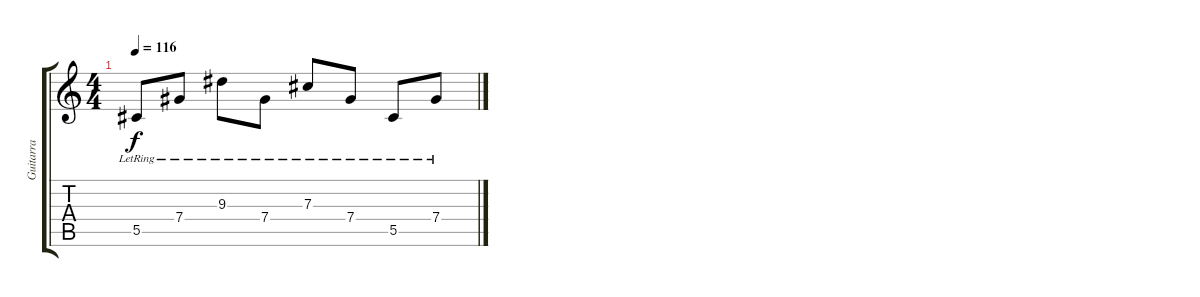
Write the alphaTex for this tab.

\track ("Guitarra" "Guitarra") {instrument electricguitarjazz}
\staff {score tabs}
\tuning (Eb4 Bb3 Gb3 Db3 Ab2 Eb2) {hide}
\ts (4 4)
\tempo 116
\clef g2
\ks c
5.5{lr}.8{dy f} 7.4{lr}.8 9.3{lr}.8 7.4{lr}.8 7.3{lr}.8 7.4{lr}.8 5.5{lr}.8 7.4{lr}.8
